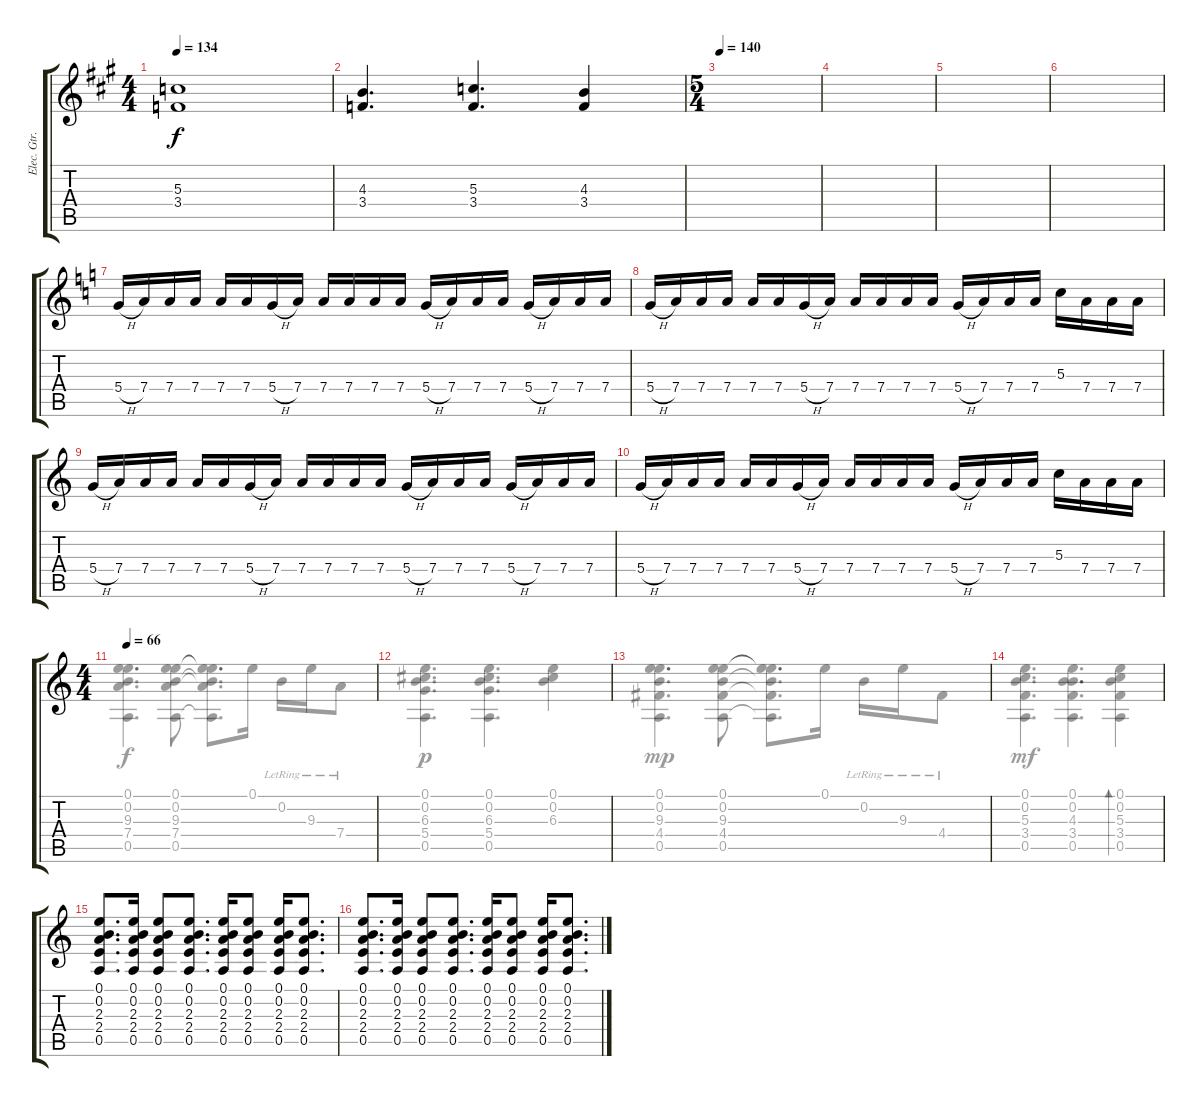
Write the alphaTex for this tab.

\track ("Elec. Gtr. 2" "Elec. Gtr.") {instrument acousticguitarsteel}
\staff {score tabs}
\tuning (E4 B3 G3 D3 A2 E2) {hide}
\voice
\ts (4 4)
\tempo 134
\clef g2
\ks a
(5.3 3.4).1{dy f balance 16} |
(4.3 3.4).4{d} (5.3 3.4).4{d} (4.3 3.4).4 |
\ts (5 4)
\tempo 140
|
|
|
|
\ks c
5.4{h}.16{balance 16} 7.4.16 7.4.16 7.4.16 7.4.16 7.4.16 5.4{h}.16 7.4.16 7.4.16 7.4.16 7.4.16 7.4.16 5.4{h}.16 7.4.16 7.4.16 7.4.16 5.4{h}.16 7.4.16 7.4.16 7.4.16 |
5.4{h}.16 7.4.16 7.4.16 7.4.16 7.4.16 7.4.16 5.4{h}.16 7.4.16 7.4.16 7.4.16 7.4.16 7.4.16 5.4{h}.16 7.4.16 7.4.16 7.4.16 5.3.16 7.4.16 7.4.16 7.4.16 |
5.4{h}.16 7.4.16 7.4.16 7.4.16 7.4.16 7.4.16 5.4{h}.16 7.4.16 7.4.16 7.4.16 7.4.16 7.4.16 5.4{h}.16 7.4.16 7.4.16 7.4.16 5.4{h}.16 7.4.16 7.4.16 7.4.16 |
5.4{h}.16 7.4.16 7.4.16 7.4.16 7.4.16 7.4.16 5.4{h}.16 7.4.16 7.4.16 7.4.16 7.4.16 7.4.16 5.4{h}.16 7.4.16 7.4.16 7.4.16 5.3.16 7.4.16 7.4.16 7.4.16 |
\ts (4 4)
\tempo 66
|
|
|
|
(0.1 0.2 2.3 2.4 0.5).8{d} (0.1 0.2 2.3 2.4 0.5).16 (0.1 0.2 2.3 2.4 0.5).8 (0.1 0.2 2.3 2.4 0.5).8{d} (0.1 0.2 2.3 2.4 0.5).16 (0.1 0.2 2.3 2.4 0.5).8 (0.1 0.2 2.3 2.4 0.5).16 (0.1 0.2 2.3 2.4 0.5).8{d} |
(0.1 0.2 2.3 2.4 0.5).8{d} (0.1 0.2 2.3 2.4 0.5).16 (0.1 0.2 2.3 2.4 0.5).8 (0.1 0.2 2.3 2.4 0.5).8{d} (0.1 0.2 2.3 2.4 0.5).16 (0.1 0.2 2.3 2.4 0.5).8 (0.1 0.2 2.3 2.4 0.5).16 (0.1 0.2 2.3 2.4 0.5).8{d}
\voice
\clef g2
\ottava regular
\simile none
\ks a
|
|
|
|
|
|
\ks c
|
|
|
|
(0.1 0.2 9.3 7.4 0.5).4{d} (0.1 0.2 9.3 7.4 0.5).8 (0.1{t} 0.2{t} 9.3{t} 7.4{t} 0.5{t}).8{d} 0.1.16 0.2{lr}.16 9.3{lr}.16 7.4{lr}.8 |
(0.1 0.2 6.3 5.4 0.5).4{d dy p} (0.1 0.2 6.3 5.4 0.5).4{d} (0.1 0.2 6.3).4 |
(0.1 0.2 9.3 4.4 0.5).4{d dy mp} (0.1 0.2 9.3 4.4 0.5).8 (0.1{t} 0.2{t} 9.3{t} 4.4{t} 0.5{t}).8{d} 0.1.16 0.2{lr}.16 9.3{lr}.16 4.4{lr}.8 |
(0.1 0.2 5.3 3.4 0.5).4{d dy mf} (0.1 0.2 4.3 3.4 0.5).4{d} (0.1 0.2 5.3 3.4 0.5).4{bd 60} |
|
